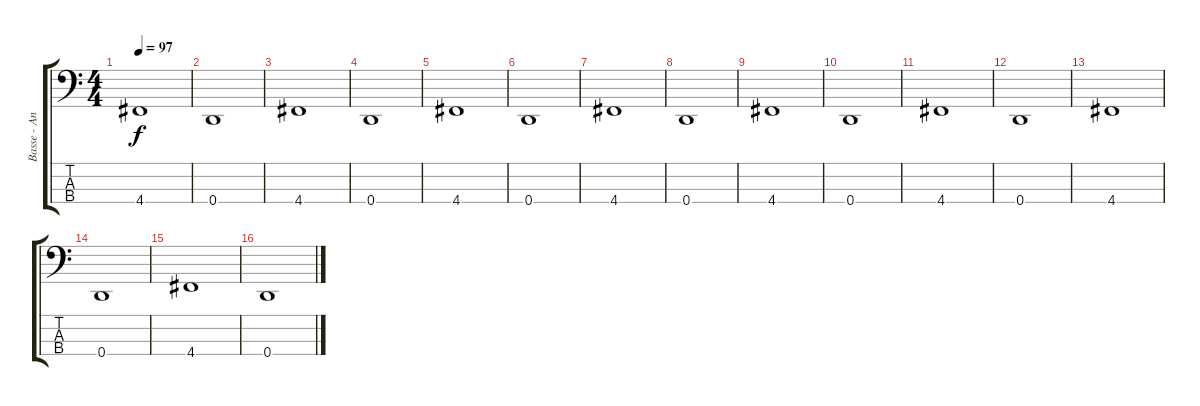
\track ("Basse - Antony" "Basse - An") {instrument electricbassfinger}
\staff {score tabs}
\tuning (G2 D2 A1 D1) {hide}
\ts (4 4)
\tempo 97
\clef f4
\ks c
4.4.1{dy f} |
0.4.1 |
4.4.1 |
0.4.1 |
4.4.1 |
0.4.1 |
4.4.1 |
0.4.1 |
4.4.1 |
0.4.1 |
4.4.1 |
0.4.1 |
4.4.1 |
0.4.1 |
4.4.1 |
0.4.1
